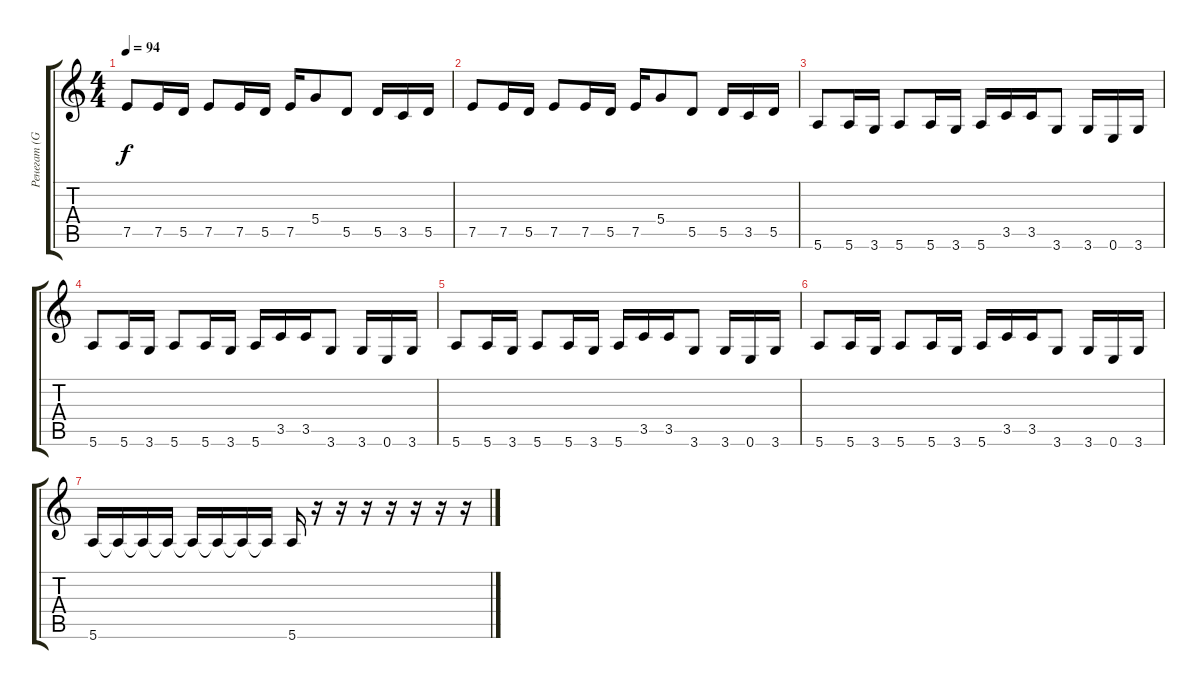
\track ("Ренегат (Guitar 2)" "Ренегат (G") {instrument distortionguitar}
\staff {score tabs}
\tuning (E4 B3 G3 D3 A2 E2) {hide}
\ts (4 4)
\tempo 94
\clef g2
\ks c
7.5.8{dy f} 7.5.16 5.5.16 7.5.8 7.5.16 5.5.16 7.5.16 5.4.8 5.5.8 5.5.16 3.5.16 5.5.16 |
7.5.8 7.5.16 5.5.16 7.5.8 7.5.16 5.5.16 7.5.16 5.4.8 5.5.8 5.5.16 3.5.16 5.5.16 |
5.6.8 5.6.16 3.6.16 5.6.8 5.6.16 3.6.16 5.6.16 3.5.16 3.5.16 3.6.8 3.6.16 0.6.16 3.6.16 |
5.6.8 5.6.16 3.6.16 5.6.8 5.6.16 3.6.16 5.6.16 3.5.16 3.5.16 3.6.8 3.6.16 0.6.16 3.6.16 |
5.6.8 5.6.16 3.6.16 5.6.8 5.6.16 3.6.16 5.6.16 3.5.16 3.5.16 3.6.8 3.6.16 0.6.16 3.6.16 |
5.6.8 5.6.16 3.6.16 5.6.8 5.6.16 3.6.16 5.6.16 3.5.16 3.5.16 3.6.8 3.6.16 0.6.16 3.6.16 |
5.6.16 5.6{t}.16 5.6{t}.16 5.6{t}.16 5.6{t}.16 5.6{t}.16 5.6{t}.16 5.6{t}.16 5.6.16 r.16 r.16 r.16 r.16 r.16 r.16 r.16
